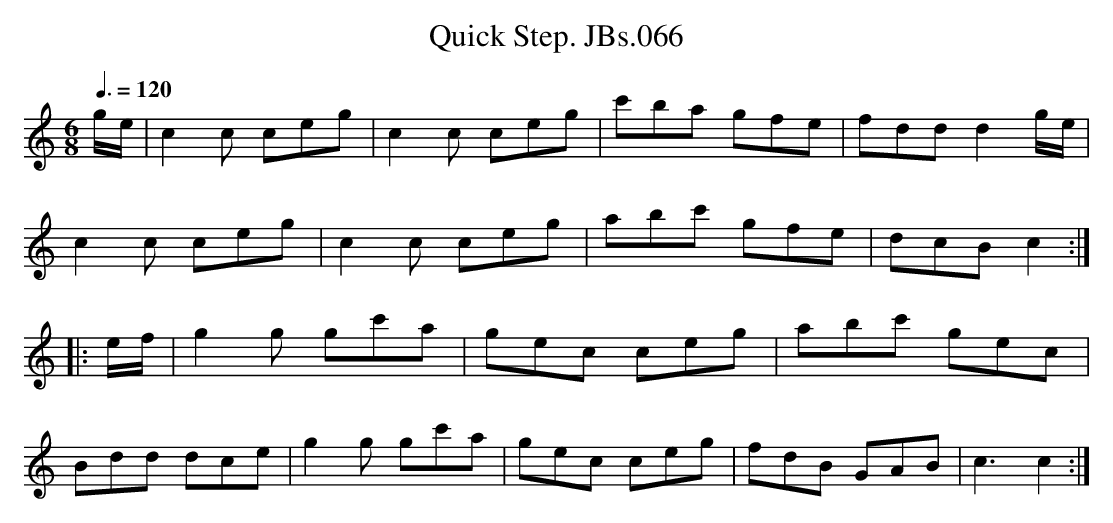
X:1
T:Quick Step. JBs.066
M:6/8
L:1/8
Q:3/8=120
K:C
g/e/|c2c ceg|c2c ceg|c'ba gfe|fdd d2 g/e/|
c2c ceg|c2c ceg|abc' gfe|dcB c2:|
|:e/f/|g2g gc'a|gec ceg|abc' gec|
Bdd dce|g2g gc'a|gec ceg|fdB GAB|c3c2:|
